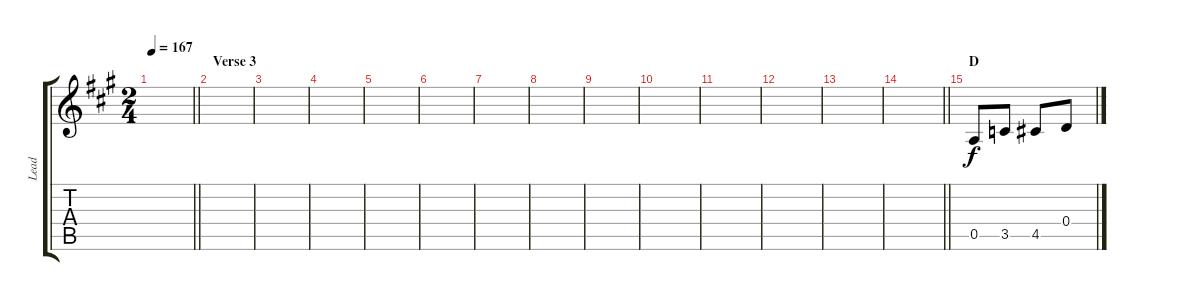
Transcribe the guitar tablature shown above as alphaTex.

\track ("Lead" "Lead") {instrument electricguitarclean}
\staff {score tabs}
\tuning (E4 B3 G3 D3 A2 E2) {hide}
\ts (2 4)
\tempo 167
\clef g2
\barLineRight lightlight
\ks a
|
\section ("" "Verse 3")
|
|
|
|
|
|
|
|
|
|
|
|
\barLineRight lightlight
|
\section ("" "D")
0.5.8 3.5.8 4.5.8 0.4.8
